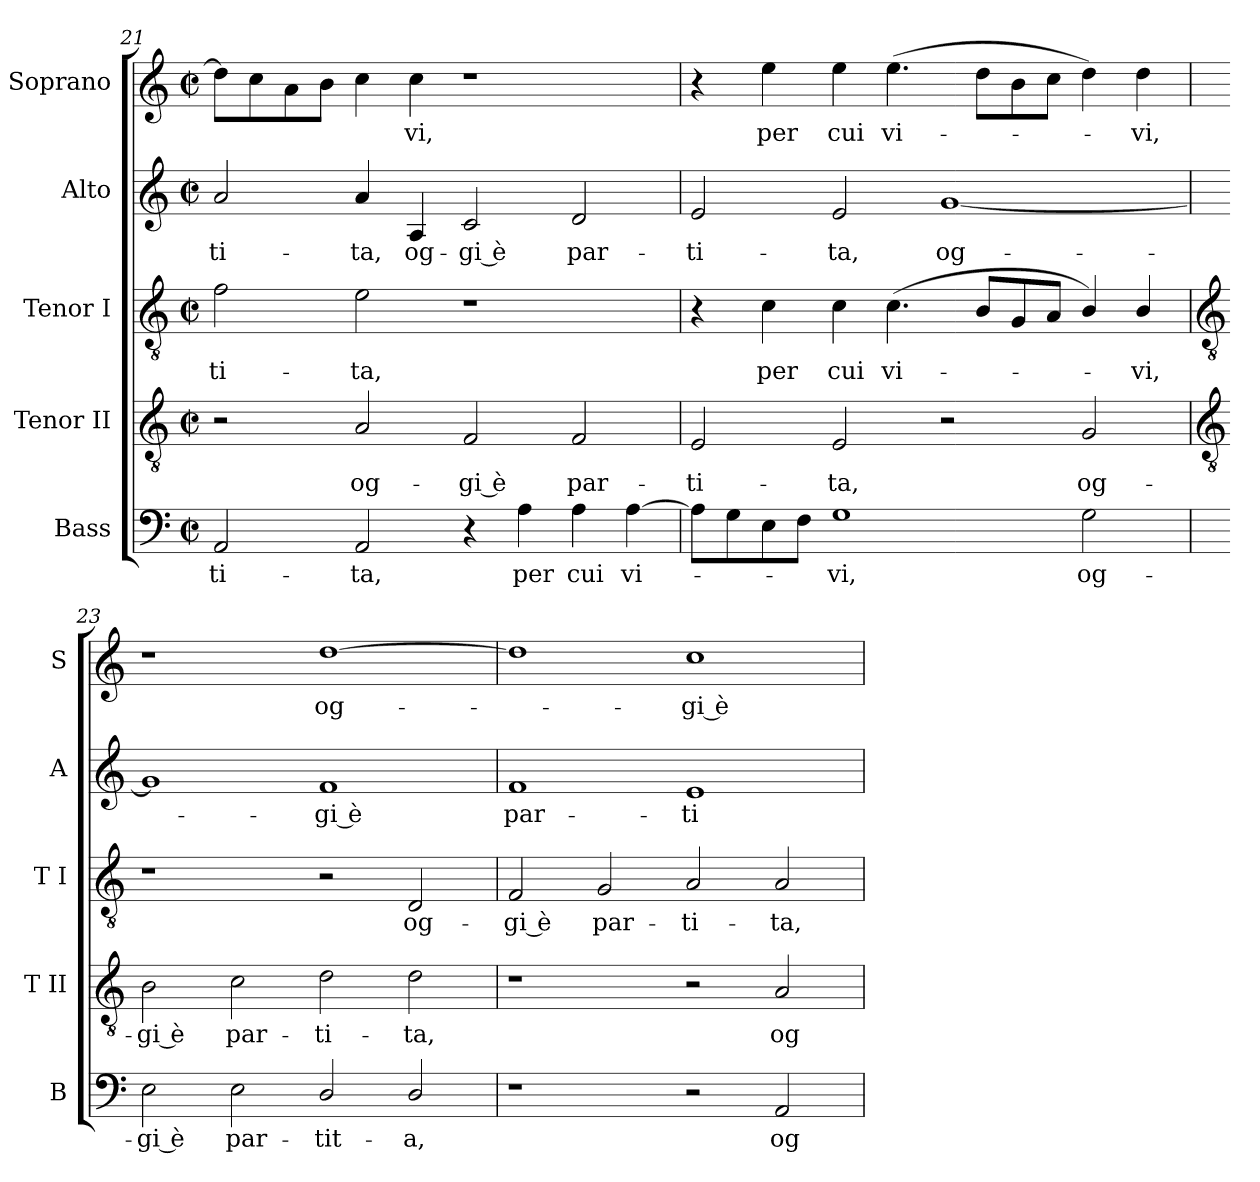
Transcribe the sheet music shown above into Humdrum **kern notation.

**kern	**text	**kern	**text	**kern	**text	**kern	**text	**kern	**text
*part5	*part5	*part4	*part4	*part3	*part3	*part2	*part2	*part1	*part1
*staff5	*staff5	*staff4	*staff4	*staff3	*staff3	*staff2	*staff2	*staff1	*staff1
*I"Bass	*	*I"Tenor II	*	*I"Tenor I	*	*I"Alto	*	*I"Soprano	*
*I'B	*	*I'T II	*	*I'T I	*	*I'A	*	*I'S	*
*clefF4	*	*clefGv2	*	*clefGv2	*	*clefG2	*	*clefG2	*
*k[]	*	*k[]	*	*k[]	*	*k[]	*	*k[]	*
*C:	*	*C:	*	*C:	*	*C:	*	*C:	*
*M4/2	*	*M4/2	*	*M4/2	*	*M4/2	*	*M4/2	*
*met(c|)	*	*met(c|)	*	*met(c|)	*	*met(c|)	*	*met(c|)	*
=21	=21	=21	=21	=21	=21	=21	=21	=21	=21
!	!LO:LY:b	!	!	!	!LO:LY:b	!	!LO:LY:b	!	!
2AA	-ti-	2r	.	2f	-ti-	2a	-ti-	8ddL]	.
.	.	.	.	.	.	.	.	8cc	.
.	.	.	.	.	.	.	.	8a	.
.	.	.	.	.	.	.	.	8bJ	.
!	!LO:LY:b	!	!LO:LY:b	!	!LO:LY:b	!	!LO:LY:b	!	!
2AA	-ta,	2A	og-	2e	-ta,	4a	-ta,	4cc	.
!	!	!	!	!	!	!	!LO:LY:b	!	!LO:LY:b
.	.	.	.	.	.	4A	og-	4cc	vi,
!	!	!	!LO:LY:b	!	!	!	!LO:LY:b	!	!
4r	.	2F	-gi è	1r	.	2c	-gi è	1r	.
!	!LO:LY:b	!	!	!	!	!	!	!	!
4A	per	.	.	.	.	.	.	.	.
!	!LO:LY:b	!	!LO:LY:b	!	!	!	!LO:LY:b	!	!
4A	cui	2F	par-	.	.	2d	par-	.	.
!	!LO:LY:b	!	!	!	!	!	!	!	!
[4A	vi-	.	.	.	.	.	.	.	.
=22	=22	=22	=22	=22	=22	=22	=22	=22	=22
!	!	!	!LO:LY:b	!	!	!	!LO:LY:b	!	!
8AL]	.	2E	-ti-	4r	.	2e	-ti-	4r	.
8G	.	.	.	.	.	.	.	.	.
!	!	!	!	!	!LO:LY:b	!	!	!	!LO:LY:b
8E	.	.	.	4c	per	.	.	4ee	per
8FJ	.	.	.	.	.	.	.	.	.
!	!LO:LY:b	!	!LO:LY:b	!	!LO:LY:b	!	!LO:LY:b	!	!LO:LY:b
1G	vi,	2E	-ta,	4c	cui	2e	-ta,	4ee	cui
!	!	!	!	!	!LO:LY:b	!	!	!	!LO:LY:b
.	.	.	.	(<4.c	vi-	.	.	(>4.ee	vi-
!	!	!	!	!	!	!	!LO:LY:b	!	!
.	.	2r	.	.	.	[1g	og-	.	.
.	.	.	.	8BL	.	.	.	8ddL	.
.	.	.	.	8G	.	.	.	8b	.
.	.	.	.	8AJ	.	.	.	8ccJ	.
!	!LO:LY:b	!	!LO:LY:b	!	!	!	!	!	!
2G	og-	2G	og-	4B/)	.	.	.	4dd)	.
!	!	!	!	!	!LO:LY:b	!	!	!	!LO:LY:b
.	.	.	.	4B/	vi,	.	.	4dd	vi,
!!LO:LB:g=z
=23	=23	=23	=23	=23	=23	=23	=23	=23	=23
*	*	*clefGv2	*	*clefGv2	*	*	*	*	*
!	!LO:LY:b	!	!LO:LY:b	!	!	!	!	!	!
2E	-gi è	2B	-gi è	1r	.	1g]	.	1r	.
!	!LO:LY:b	!	!LO:LY:b	!	!	!	!	!	!
2E	par-	2c	par-	.	.	.	.	.	.
!	!LO:LY:b	!	!LO:LY:b	!	!	!	!LO:LY:b	!	!LO:LY:b
2D/	-tit-	2d	-ti-	2r	.	1f	gi è	[1dd	og-
!	!LO:LY:b	!	!LO:LY:b	!	!LO:LY:b	!	!	!	!
2D/	-a,	2d	-ta,	2D	og-	.	.	.	.
=24	=24	=24	=24	=24	=24	=24	=24	=24	=24
!	!	!	!	!	!LO:LY:b	!	!LO:LY:b	!	!
1r	.	1r	.	2F	-gi è	1f	par-	1dd]	.
!	!	!	!	!	!LO:LY:b	!	!	!	!
.	.	.	.	2G	par-	.	.	.	.
!	!	!	!	!	!LO:LY:b	!	!LO:LY:b	!	!LO:LY:b
2r	.	2r	.	2A	-ti-	1e	-ti-	1cc	gi è
!	!LO:LY:b	!	!LO:LY:b	!	!LO:LY:b	!	!	!	!
2AA	og-	2A	og-	2A	-ta,	.	.	.	.
=	=	=	=	=	=	=	=	=	=
*-	*-	*-	*-	*-	*-	*-	*-	*-	*-
